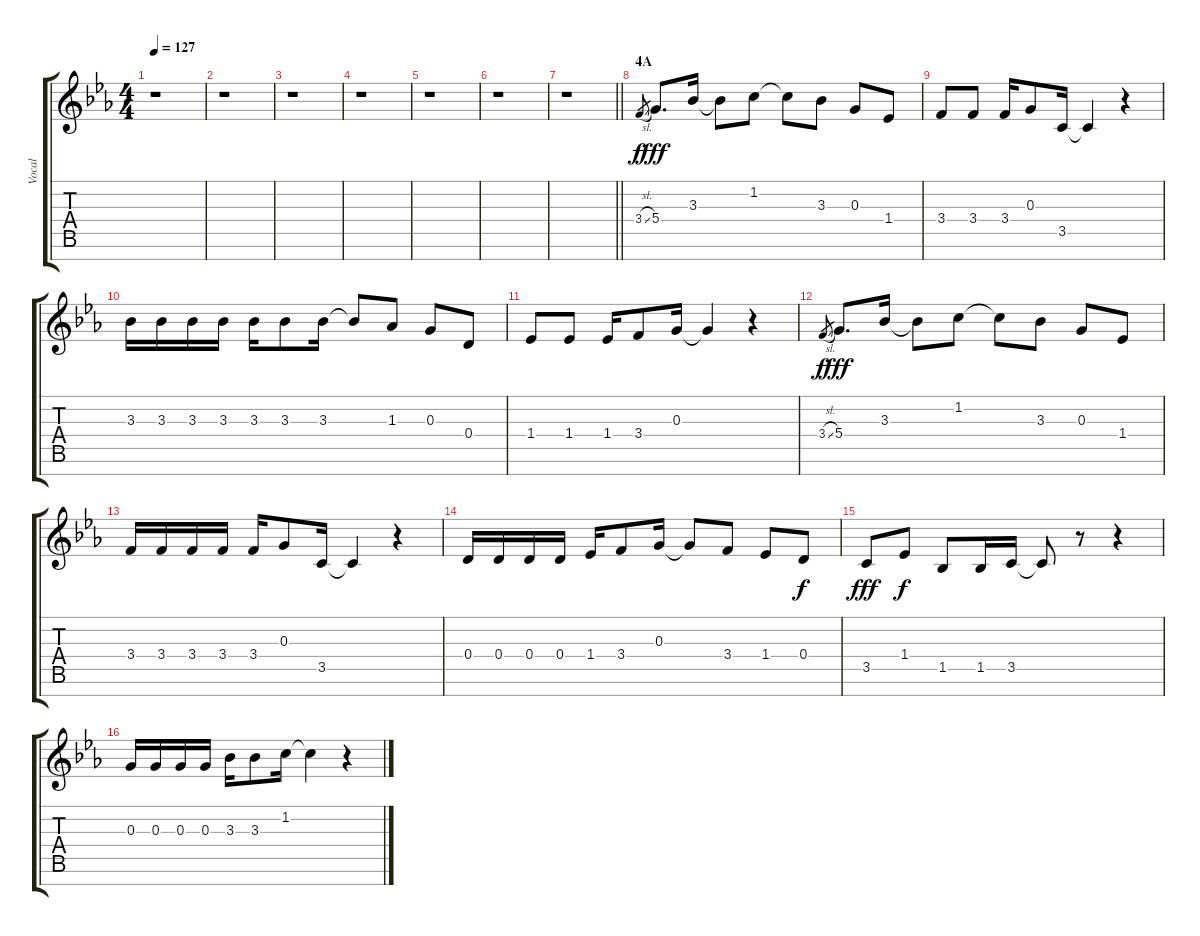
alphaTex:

\track ("Vocal" "Vocal") {instrument voiceoohs}
\staff {score tabs}
\tuning (E5 B4 G4 D4 A3 E3 B2) {hide}
\ts (4 4)
\tempo 127
\clef g2
\ks eb
r.1{dy f} |
r.1 |
r.1 |
r.1 |
r.1 |
r.1 |
\barLineRight lightlight
r.1 |
\section ("" "4A")
3.4{sl}.8{gr} 5.4.8{d dy fff} 3.3.16 3.3{t}.8 1.2.8 1.2{t}.8 3.3.8 0.3.8 1.4.8 |
3.4.8 3.4.8 3.4.16 0.3.8 3.5.16 3.5{t}.4 r.4 |
3.3.16 3.3.16 3.3.16 3.3.16 3.3.16 3.3.8 3.3.16 3.3{t}.8 1.3.8 0.3.8 0.4.8 |
1.4.8 1.4.8 1.4.16 3.4.8 0.3.16 0.3{t}.4 r.4 |
3.4{sl}.8{gr dy f} 5.4.8{d dy fff} 3.3.16 3.3{t}.8 1.2.8 1.2{t}.8 3.3.8 0.3.8 1.4.8 |
3.4.16 3.4.16 3.4.16 3.4.16 3.4.16 0.3.8 3.5.16 3.5{t}.4 r.4 |
0.4.16 0.4.16 0.4.16 0.4.16 1.4.16 3.4.8 0.3.16 0.3{t}.8 3.4.8 1.4.8 0.4.8{dy f} |
3.5.8{dy fff} 1.4.8{dy f} 1.5.8 1.5.16 3.5.16 3.5{t}.8 r.8 r.4 |
0.3.16 0.3.16 0.3.16 0.3.16 3.3.16 3.3.8 1.2.16 1.2{t}.4 r.4
